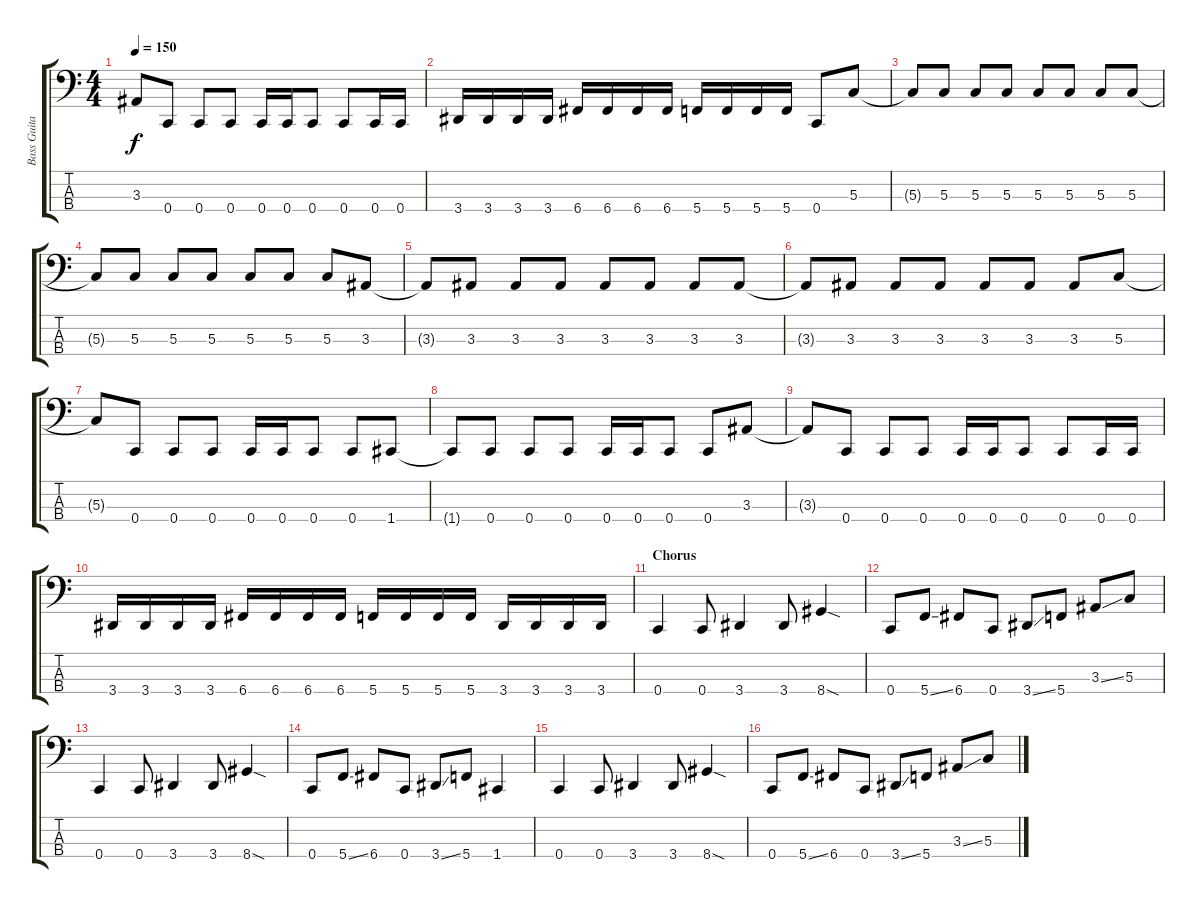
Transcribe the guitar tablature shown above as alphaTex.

\track ("Bass Guitar" "Bass Guita") {instrument electricbasspick}
\staff {score tabs}
\tuning (F2 C2 G1 C1) {hide}
\ts (4 4)
\tempo 150
\clef f4
\ks c
3.3{t}.8{dy f} 0.4.8 0.4.8 0.4.8 0.4.16 0.4.16 0.4.8 0.4.8 0.4.16 0.4.16 |
3.4.16 3.4.16 3.4.16 3.4.16 6.4.16 6.4.16 6.4.16 6.4.16 5.4.16 5.4.16 5.4.16 5.4.16 0.4.8 5.3.8 |
5.3{t}.8 5.3.8 5.3.8 5.3.8 5.3.8 5.3.8 5.3.8 5.3.8 |
5.3{t}.8 5.3.8 5.3.8 5.3.8 5.3.8 5.3.8 5.3.8 3.3.8 |
3.3{t}.8 3.3.8 3.3.8 3.3.8 3.3.8 3.3.8 3.3.8 3.3.8 |
3.3{t}.8 3.3.8 3.3.8 3.3.8 3.3.8 3.3.8 3.3.8 5.3.8 |
5.3{t}.8 0.4.8 0.4.8 0.4.8 0.4.16 0.4.16 0.4.8 0.4.8 1.4.8 |
1.4{t}.8 0.4.8 0.4.8 0.4.8 0.4.16 0.4.16 0.4.8 0.4.8 3.3.8 |
3.3{t}.8 0.4.8 0.4.8 0.4.8 0.4.16 0.4.16 0.4.8 0.4.8 0.4.16 0.4.16 |
3.4.16 3.4.16 3.4.16 3.4.16 6.4.16 6.4.16 6.4.16 6.4.16 5.4.16 5.4.16 5.4.16 5.4.16 3.4.16 3.4.16 3.4.16 3.4.16 |
\section ("" "Chorus")
0.4.4 0.4.8 3.4.4 3.4.8 8.4{sod}.4 |
0.4.8 5.4{ss}.8 6.4.8 0.4.8 3.4{ss}.8 5.4.8 3.3{ss}.8 5.3.8 |
0.4.4 0.4.8 3.4.4 3.4.8 8.4{sod}.4 |
0.4.8 5.4{ss}.8 6.4.8 0.4.8 3.4{ss}.8 5.4.8 1.4.4 |
0.4.4 0.4.8 3.4.4 3.4.8 8.4{sod}.4 |
0.4.8 5.4{ss}.8 6.4.8 0.4.8 3.4{ss}.8 5.4.8 3.3{ss}.8 5.3.8
